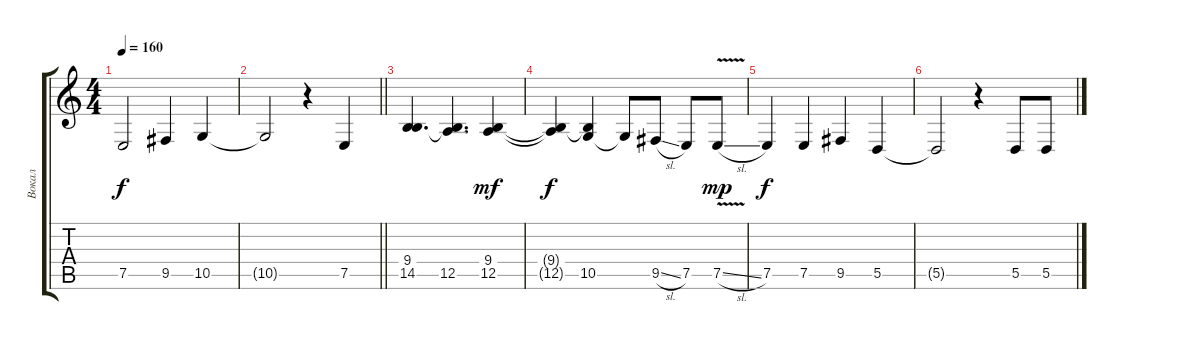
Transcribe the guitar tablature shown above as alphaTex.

\track ("Вокал" "Вокал") {instrument bassoon}
\staff {score tabs}
\tuning (E4 B3 G3 D3 A2 E2) {hide}
\ts (4 4)
\tempo 160
\clef g2
\ks c
7.5.2{dy f} 9.5.4 10.5.4 |
\barLineRight lightlight
10.5{t}.2 r.4 7.5.4 |
(9.4 14.5).4{d volume 0} (9.4{t} 12.5).4{d} (9.4 12.5).4{dy mf} |
(9.4{t} 12.5{t}).4{dy f} (9.4{t} 10.5).4 10.5{t}.8 9.5{sl}.8 7.5.8 7.5{v sl}.8{dy mp} |
7.5.4{dy f} 7.5.4 9.5.4 5.5.4 |
5.5{t}.2 r.4 5.5.8 5.5.8
